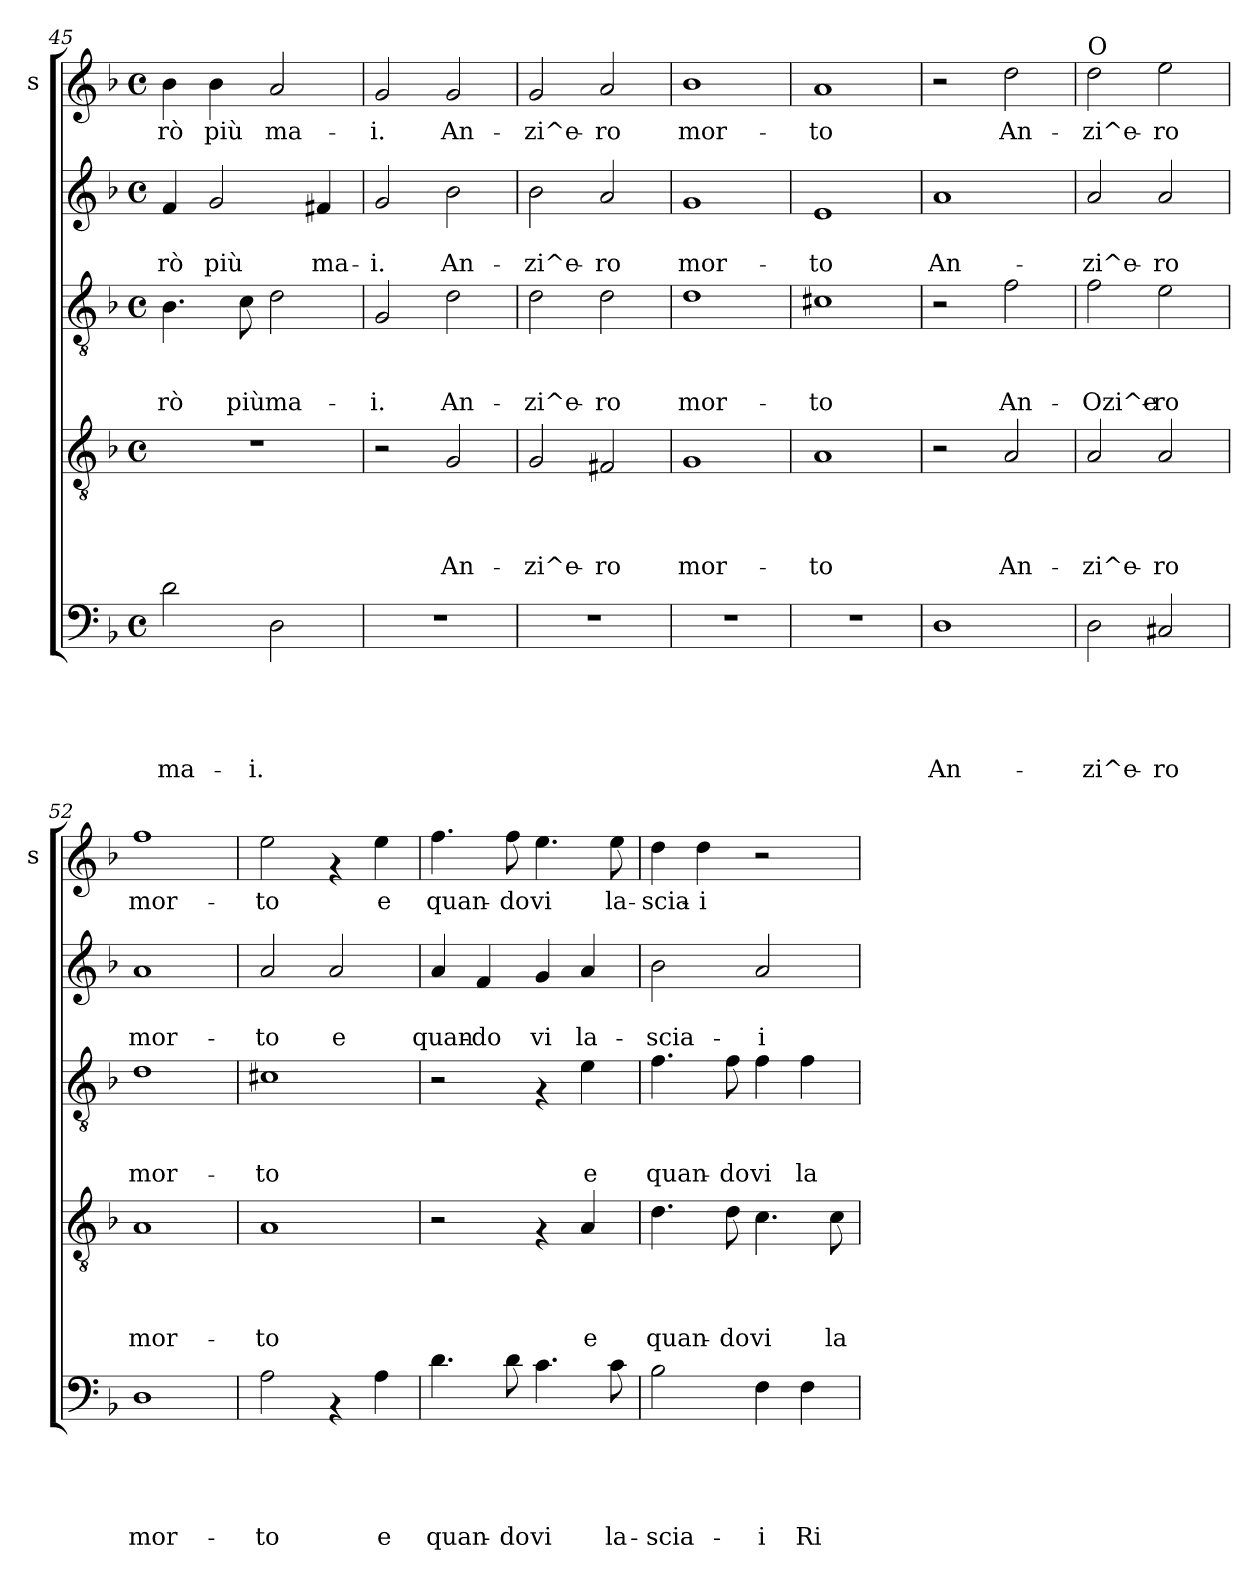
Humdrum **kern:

**kern	**text	**text	**text	**text	**text	**kern	**text	**text	**text	**text	**kern	**text	**text	**text	**kern	**text	**text	**kern	**text
*part5	*part5	*part5	*part5	*part5	*part5	*part4	*part4	*part4	*part4	*part4	*part3	*part3	*part3	*part3	*part2	*part2	*part2	*part1	*part1
*staff5	*staff5	*staff5	*staff5	*staff5	*staff5	*staff4	*staff4	*staff4	*staff4	*staff4	*staff3	*staff3	*staff3	*staff3	*staff2	*staff2	*staff2	*staff1	*staff1
*	*	*	*	*	*	*	*	*	*	*	*	*	*	*	*	*	*	*I"s	*
*	*	*	*	*	*	*	*	*	*	*	*	*	*	*	*	*	*	*I's	*
*clefF4	*	*	*	*	*	*clefGv2	*	*	*	*	*clefGv2	*	*	*	*clefG2	*	*	*clefG2	*
*k[b-]	*	*	*	*	*	*k[b-]	*	*	*	*	*k[b-]	*	*	*	*k[b-]	*	*	*k[b-]	*
*F:	*	*	*	*	*	*F:	*	*	*	*	*F:	*	*	*	*F:	*	*	*F:	*
*M4/4	*	*	*	*	*	*M4/4	*	*	*	*	*M4/4	*	*	*	*M4/4	*	*	*M4/4	*
*met(c)	*	*	*	*	*	*met(c)	*	*	*	*	*met(c)	*	*	*	*met(c)	*	*	*met(c)	*
=45	=45	=45	=45	=45	=45	=45	=45	=45	=45	=45	=45	=45	=45	=45	=45	=45	=45	=45	=45
!	!	!	!	!	!LO:LY:b	!	!	!	!	!	!	!	!	!LO:LY:b	!	!	!LO:LY:b	!	!LO:LY:b
2d\	.	.	.	.	ma-	1r	.	.	.	.	4.B-\	.	.	-rò	4f/	.	-rò	4b-\	-rò
!	!	!	!	!	!	!	!	!	!	!	!	!	!	!	!	!	!LO:LY:b	!	!LO:LY:b
.	.	.	.	.	.	.	.	.	.	.	.	.	.	.	2g/	.	più	4b-\	più
!	!	!	!	!	!	!	!	!	!	!	!	!	!	!LO:LY:b	!	!	!	!	!
.	.	.	.	.	.	.	.	.	.	.	8c\	.	.	più	.	.	.	.	.
!	!	!	!	!	!LO:LY:b	!	!	!	!	!	!	!	!	!LO:LY:b	!	!	!	!	!LO:LY:b
2D\	.	.	.	.	-i.	.	.	.	.	.	2d\	.	.	ma-	.	.	.	2a/	ma-
!	!	!	!	!	!	!	!	!	!	!	!	!	!	!	!	!	!LO:LY:b	!	!
.	.	.	.	.	.	.	.	.	.	.	.	.	.	.	4f#X/	.	ma-	.	.
=46	=46	=46	=46	=46	=46	=46	=46	=46	=46	=46	=46	=46	=46	=46	=46	=46	=46	=46	=46
!	!	!	!	!	!	!	!	!	!	!	!	!	!	!LO:LY:b	!	!	!LO:LY:b	!	!LO:LY:b
1r	.	.	.	.	.	2r	.	.	.	.	2G/	.	.	-i.	2g/	.	-i.	2g/	-i.
!	!	!	!	!	!	!	!	!	!	!LO:LY:b	!	!	!	!LO:LY:b	!	!	!LO:LY:b	!	!LO:LY:b
.	.	.	.	.	.	2G/	.	.	.	An-	2d\	.	.	An-	2b-\	.	An-	2g/	An-
=47	=47	=47	=47	=47	=47	=47	=47	=47	=47	=47	=47	=47	=47	=47	=47	=47	=47	=47	=47
!	!	!	!	!	!	!	!	!	!	!LO:LY:b	!	!	!	!LO:LY:b	!	!	!LO:LY:b	!	!LO:LY:b
1r	.	.	.	.	.	2G/	.	.	.	-zi^e-	2d\	.	.	-zi^e-	2b-\	.	-zi^e-	2g/	-zi^e-
!	!	!	!	!	!	!	!	!	!	!LO:LY:b	!	!	!	!LO:LY:b	!	!	!LO:LY:b	!	!LO:LY:b
.	.	.	.	.	.	2F#X/	.	.	.	-ro	2d\	.	.	-ro	2a/	.	-ro	2a/	-ro
=48	=48	=48	=48	=48	=48	=48	=48	=48	=48	=48	=48	=48	=48	=48	=48	=48	=48	=48	=48
!	!	!	!	!	!	!	!	!	!	!LO:LY:b	!	!	!	!LO:LY:b	!	!	!LO:LY:b	!	!LO:LY:b
1r	.	.	.	.	.	1G	.	.	.	mor-	1d	.	.	mor-	1g	.	mor-	1b-	mor-
=49	=49	=49	=49	=49	=49	=49	=49	=49	=49	=49	=49	=49	=49	=49	=49	=49	=49	=49	=49
!	!	!	!	!	!	!	!	!	!	!LO:LY:b	!	!	!	!LO:LY:b	!	!	!LO:LY:b	!	!LO:LY:b
1r	.	.	.	.	.	1A	.	.	.	-to	1c#X	.	.	-to	1e	.	-to	1a	-to
=50	=50	=50	=50	=50	=50	=50	=50	=50	=50	=50	=50	=50	=50	=50	=50	=50	=50	=50	=50
!	!	!	!	!	!LO:LY:b	!	!	!	!	!	!	!	!	!	!	!	!LO:LY:b	!	!
1D	.	.	.	.	An-	2r	.	.	.	.	2r	.	.	.	1a	.	An-	2r	.
!	!	!	!	!	!	!	!	!	!	!LO:LY:b	!	!	!	!LO:LY:b	!	!	!	!	!LO:LY:b
.	.	.	.	.	.	2A/	.	.	.	An-	2f\	.	.	An-	.	.	.	2dd\	An-
!!LO:LB:g=z
=51	=51	=51	=51	=51	=51	=51	=51	=51	=51	=51	=51	=51	=51	=51	=51	=51	=51	=51	=51
!	!	!	!	!	!	!	!	!	!	!	!	!	!	!	!	!	!	!LO:TX:a:t=O	!
!	!	!	!	!	!LO:LY:b	!	!	!	!	!LO:LY:b	!	!	!	!LO:LY:b	!	!	!LO:LY:b	!	!LO:LY:b
2D\	.	.	.	.	-zi^e-	2A/	.	.	.	-zi^e-	2f\	.	.	-Ozi^e-	2a/	.	-zi^e-	2dd\	-zi^e-
!	!	!	!	!	!LO:LY:b	!	!	!	!	!LO:LY:b	!	!	!	!LO:LY:b	!	!	!LO:LY:b	!	!LO:LY:b
2C#X/	.	.	.	.	-ro	2A/	.	.	.	-ro	2e\	.	.	-ro	2a/	.	-ro	2ee\	-ro
=52	=52	=52	=52	=52	=52	=52	=52	=52	=52	=52	=52	=52	=52	=52	=52	=52	=52	=52	=52
!	!	!	!	!	!LO:LY:b	!	!	!	!	!LO:LY:b	!	!	!	!LO:LY:b	!	!	!LO:LY:b	!	!LO:LY:b
1D	.	.	.	.	mor-	1A	.	.	.	mor-	1d	.	.	mor-	1a	.	mor-	1ff	mor-
=53	=53	=53	=53	=53	=53	=53	=53	=53	=53	=53	=53	=53	=53	=53	=53	=53	=53	=53	=53
!	!	!	!	!	!LO:LY:b	!	!	!	!	!LO:LY:b	!	!	!	!LO:LY:b	!	!	!LO:LY:b	!	!LO:LY:b
2A\	.	.	.	.	-to	1A	.	.	.	-to	1c#X	.	.	-to	2a/	.	-to	2ee\	-to
!	!	!	!	!	!	!	!	!	!	!	!	!	!	!	!	!	!LO:LY:b	!	!
4rAA	.	.	.	.	.	.	.	.	.	.	.	.	.	.	2a/	.	e	4rf	.
!	!	!	!	!	!LO:LY:b	!	!	!	!	!	!	!	!	!	!	!	!	!	!LO:LY:b
4A\	.	.	.	.	e	.	.	.	.	.	.	.	.	.	.	.	.	4ee\	e
=54	=54	=54	=54	=54	=54	=54	=54	=54	=54	=54	=54	=54	=54	=54	=54	=54	=54	=54	=54
!	!	!	!	!	!LO:LY:b	!	!	!	!	!	!	!	!	!	!	!	!LO:LY:b	!	!LO:LY:b
4.d\	.	.	.	.	quan-	2r	.	.	.	.	2r	.	.	.	4a/	.	quan-	4.ff\	quan-
!	!	!	!	!	!	!	!	!	!	!	!	!	!	!	!	!	!LO:LY:b	!	!
.	.	.	.	.	.	.	.	.	.	.	.	.	.	.	4f/	.	-do	.	.
!	!	!	!	!	!LO:LY:b	!	!	!	!	!	!	!	!	!	!	!	!	!	!LO:LY:b
8d\	.	.	.	.	-do	.	.	.	.	.	.	.	.	.	.	.	.	8ff\	-do
!	!	!	!	!	!LO:LY:b	!	!	!	!	!	!	!	!	!	!	!	!LO:LY:b	!	!LO:LY:b
4.c\	.	.	.	.	vi	4rF	.	.	.	.	4rF	.	.	.	4g/	.	vi	4.ee\	vi
!	!	!	!	!	!	!	!	!	!	!LO:LY:b	!	!	!	!LO:LY:b	!	!	!LO:LY:b	!	!
.	.	.	.	.	.	4A/	.	.	.	e	4e\	.	.	e	4a/	.	la-	.	.
!	!	!	!	!	!LO:LY:b	!	!	!	!	!	!	!	!	!	!	!	!	!	!LO:LY:b
8c\	.	.	.	.	la-	.	.	.	.	.	.	.	.	.	.	.	.	8ee\	la-
=55	=55	=55	=55	=55	=55	=55	=55	=55	=55	=55	=55	=55	=55	=55	=55	=55	=55	=55	=55
!	!	!	!	!	!LO:LY:b	!	!	!	!	!LO:LY:b	!	!	!	!LO:LY:b	!	!	!LO:LY:b	!	!LO:LY:b
2B-\	.	.	.	.	-scia-	4.d\	.	.	.	quan-	4.f\	.	.	quan-	2b-\	.	-scia-	4dd\	-scia-
!	!	!	!	!	!	!	!	!	!	!	!	!	!	!	!	!	!	!	!LO:LY:b
.	.	.	.	.	.	.	.	.	.	.	.	.	.	.	.	.	.	4dd\	-i
!	!	!	!	!	!	!	!	!	!	!LO:LY:b	!	!	!	!LO:LY:b	!	!	!	!	!
.	.	.	.	.	.	8d\	.	.	.	-do	8f\	.	.	-do	.	.	.	.	.
!	!	!	!	!	!LO:LY:b	!	!	!	!	!LO:LY:b	!	!	!	!LO:LY:b	!	!	!LO:LY:b	!	!
4F\	.	.	.	.	-i	4.c\	.	.	.	vi	4f\	.	.	vi	2a/	.	-i	2r	.
!	!	!	!	!	!LO:LY:b	!	!	!	!	!	!	!	!	!LO:LY:b	!	!	!	!	!
4F\	.	.	.	.	Ri-	.	.	.	.	.	4f\	.	.	la-	.	.	.	.	.
!	!	!	!	!	!	!	!	!	!	!LO:LY:b	!	!	!	!	!	!	!	!	!
.	.	.	.	.	.	8c\	.	.	.	la-	.	.	.	.	.	.	.	.	.
=	=	=	=	=	=	=	=	=	=	=	=	=	=	=	=	=	=	=	=
*-	*-	*-	*-	*-	*-	*-	*-	*-	*-	*-	*-	*-	*-	*-	*-	*-	*-	*-	*-
